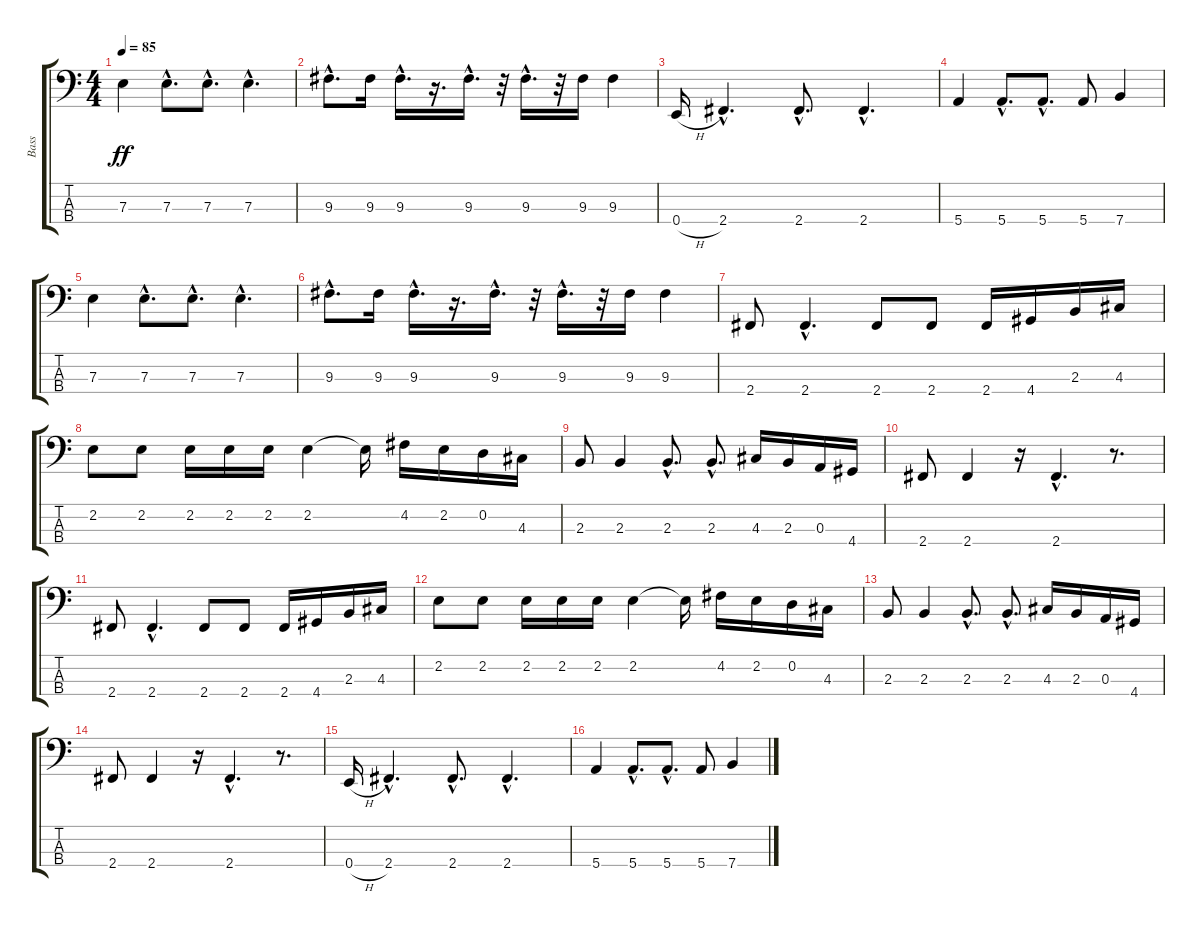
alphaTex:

\track ("Bass" "Bass") {instrument electricbassfinger}
\staff {score tabs}
\tuning (G2 D2 A1 E1) {hide}
\ts (4 4)
\tempo 85
\clef f4
\ks c
7.3.4{dy ff} 7.3{hac}.8{d} 7.3{hac}.8{d} 7.3{hac}.4{d} |
9.3{hac}.8{d} 9.3.16 9.3{hac}.16{d} r.16{d} 9.3{hac}.16{d} r.32 9.3{hac}.16{d} r.32 9.3.16 9.3.4 |
0.4{h}.16 2.4{hac}.4{d} 2.4{hac}.8{d} 2.4{hac}.4{d} |
5.4.4 5.4{hac}.8{d} 5.4{hac}.8{d} 5.4.8 7.4.4 |
7.3.4 7.3{hac}.8{d} 7.3{hac}.8{d} 7.3{hac}.4{d} |
9.3{hac}.8{d} 9.3.16 9.3{hac}.16{d} r.16{d} 9.3{hac}.16{d} r.32 9.3{hac}.16{d} r.32 9.3.16 9.3.4 |
2.4.8 2.4{hac}.4{d} 2.4.8 2.4.8 2.4.16 4.4.16 2.3.16 4.3.16 |
2.2.8 2.2.8 2.2.16 2.2.16 2.2.16 2.2.4 2.2{t}.16 4.2.16 2.2.16 0.2.16 4.3.16 |
2.3.8 2.3.4 2.3{hac}.8{d} 2.3{hac}.8{d} 4.3.16 2.3.16 0.3.16 4.4.16 |
2.4.8 2.4.4 r.16 2.4{hac}.4{d} r.8{d} |
2.4.8 2.4{hac}.4{d} 2.4.8 2.4.8 2.4.16 4.4.16 2.3.16 4.3.16 |
2.2.8 2.2.8 2.2.16 2.2.16 2.2.16 2.2.4 2.2{t}.16 4.2.16 2.2.16 0.2.16 4.3.16 |
2.3.8 2.3.4 2.3{hac}.8{d} 2.3{hac}.8{d} 4.3.16 2.3.16 0.3.16 4.4.16 |
2.4.8 2.4.4 r.16 2.4{hac}.4{d} r.8{d} |
0.4{h}.16 2.4{hac}.4{d} 2.4{hac}.8{d} 2.4{hac}.4{d} |
5.4.4 5.4{hac}.8{d} 5.4{hac}.8{d} 5.4.8 7.4.4
